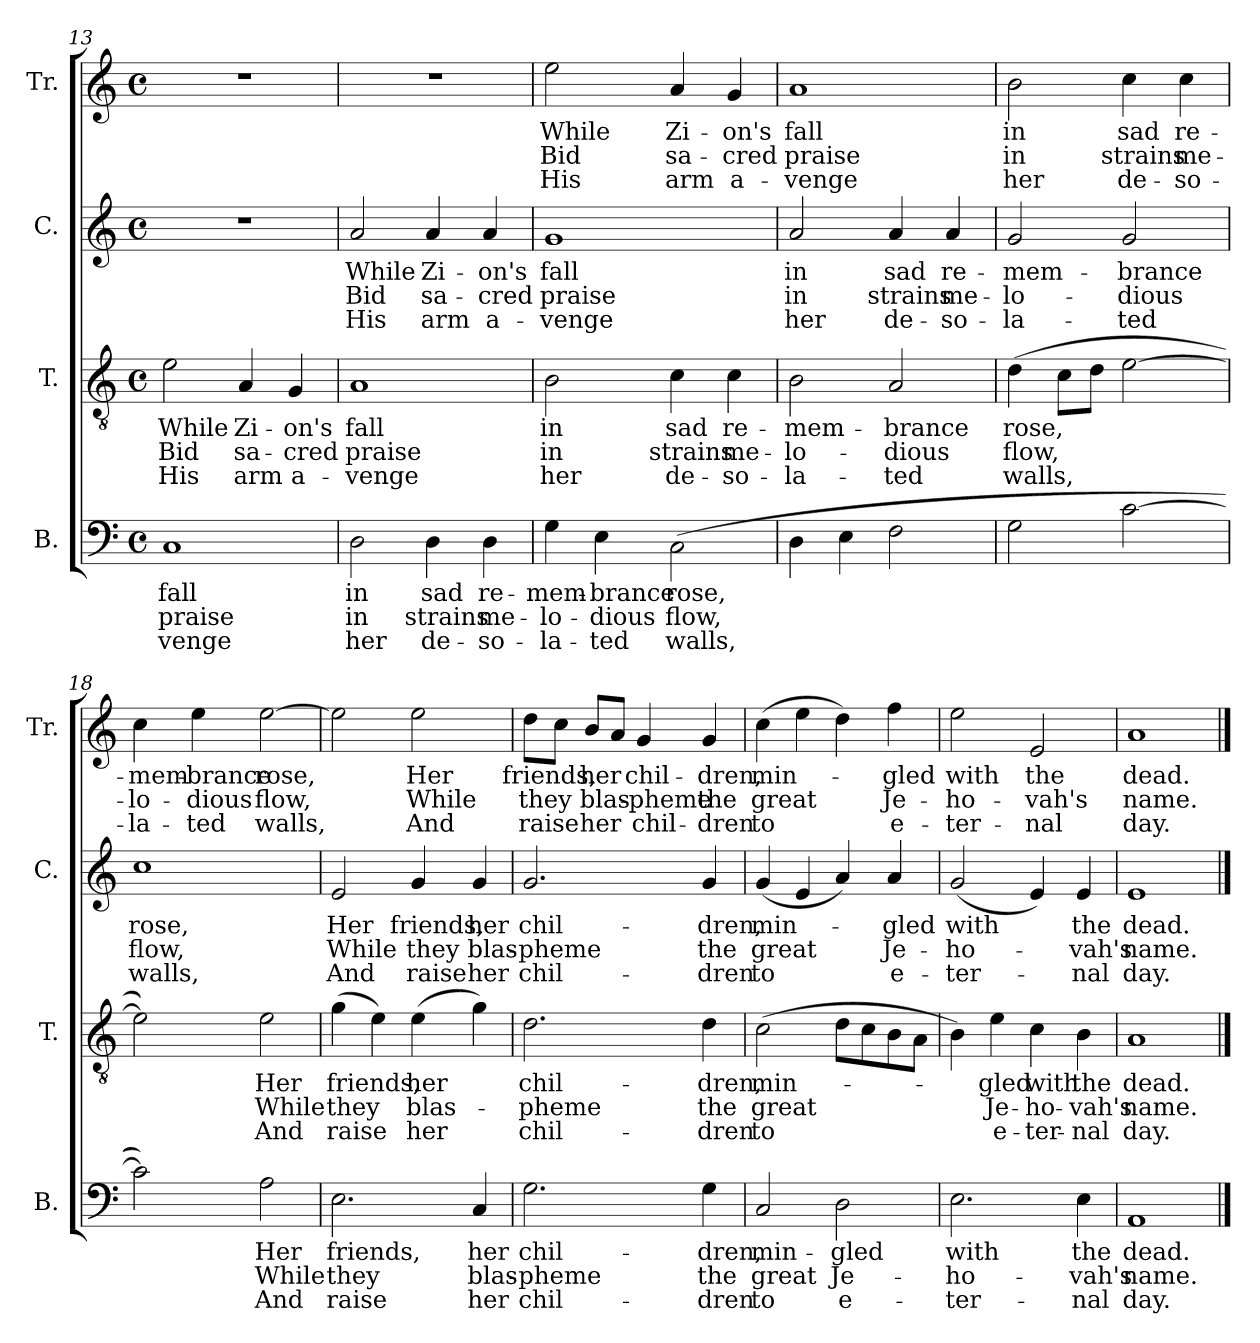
**kern	**text	**text	**text	**kern	**text	**text	**text	**kern	**text	**text	**text	**kern	**text	**text	**text
*part4	*part4	*part4	*part4	*part3	*part3	*part3	*part3	*part2	*part2	*part2	*part2	*part1	*part1	*part1	*part1
*staff4	*staff4	*staff4	*staff4	*staff3	*staff3	*staff3	*staff3	*staff2	*staff2	*staff2	*staff2	*staff1	*staff1	*staff1	*staff1
*I"B.	*	*	*	*I"T.	*	*	*	*I"C.	*	*	*	*I"Tr.	*	*	*
*I'B.	*	*	*	*I'T.	*	*	*	*I'C.	*	*	*	*I'Tr.	*	*	*
*clefF4	*	*	*	*clefGv2	*	*	*	*clefG2	*	*	*	*clefG2	*	*	*
*k[]	*	*	*	*k[]	*	*	*	*k[]	*	*	*	*k[]	*	*	*
*M4/4	*	*	*	*M4/4	*	*	*	*M4/4	*	*	*	*M4/4	*	*	*
*met(c)	*	*	*	*met(c)	*	*	*	*met(c)	*	*	*	*met(c)	*	*	*
=13	=13	=13	=13	=13	=13	=13	=13	=13	=13	=13	=13	=13	=13	=13	=13
1C	fall	praise	-venge	2e\	While	Bid	His	1r	.	.	.	1r	.	.	.
.	.	.	.	4A/	Zi-	sa-	arm	.	.	.	.	.	.	.	.
.	.	.	.	4G/	-on's	-cred	a-	.	.	.	.	.	.	.	.
=14	=14	=14	=14	=14	=14	=14	=14	=14	=14	=14	=14	=14	=14	=14	=14
2D\	in	in	her	1A	fall	praise	-venge	2a/	While	Bid	His	1r	.	.	.
4D\	sad	strains	de-	.	.	.	.	4a/	Zi-	sa-	arm	.	.	.	.
4D\	re-	me-	-so-	.	.	.	.	4a/	-on's	-cred	a-	.	.	.	.
=15	=15	=15	=15	=15	=15	=15	=15	=15	=15	=15	=15	=15	=15	=15	=15
4G\	-mem-	-lo-	-la-	2B\	in	in	her	1g	fall	praise	-venge	2ee\	While	Bid	His
4E\	-brance	-dious	-ted	.	.	.	.	.	.	.	.	.	.	.	.
(2C\	rose,	flow,	walls,	4c\	sad	strains	de-	.	.	.	.	4a/	Zi-	sa-	arm
.	.	.	.	4c\	re-	me-	-so-	.	.	.	.	4g/	-on's	-cred	a-
=16	=16	=16	=16	=16	=16	=16	=16	=16	=16	=16	=16	=16	=16	=16	=16
4D\	.	.	.	2B\	-mem-	-lo-	-la-	2a/	in	in	her	1a	fall	praise	-venge
4E\	.	.	.	.	.	.	.	.	.	.	.	.	.	.	.
2F\	.	.	.	2A/	-brance	-dious	-ted	4a/	sad	strains	de-	.	.	.	.
.	.	.	.	.	.	.	.	4a/	re-	me-	-so-	.	.	.	.
=17	=17	=17	=17	=17	=17	=17	=17	=17	=17	=17	=17	=17	=17	=17	=17
2G\	.	.	.	(4d\	rose,	flow,	walls,	2g/	-mem-	-lo-	-la-	2b\	in	in	her
.	.	.	.	8c\L	.	.	.	.	.	.	.	.	.	.	.
.	.	.	.	8d\J	.	.	.	.	.	.	.	.	.	.	.
[2c\	.	.	.	[2e\	.	.	.	2g/	-brance	-dious	-ted	4cc\	sad	strains	de-
.	.	.	.	.	.	.	.	.	.	.	.	4cc\	re-	me-	-so-
!!LO:LB:g=z
=18	=18	=18	=18	=18	=18	=18	=18	=18	=18	=18	=18	=18	=18	=18	=18
2c\])	.	.	.	2e\])	.	.	.	1cc	rose,	flow,	walls,	4cc\	-mem-	-lo-	-la-
.	.	.	.	.	.	.	.	.	.	.	.	4ee\	-brance	-dious	-ted
2A\	Her	While	And	2e\	Her	While	And	.	.	.	.	[2ee\	rose,	flow,	walls,
=19	=19	=19	=19	=19	=19	=19	=19	=19	=19	=19	=19	=19	=19	=19	=19
2.E\	friends,	they	raise	(4g\	friends,	they	raise	2e/	Her	While	And	2ee\]	.	.	.
.	.	.	.	4e\)	.	.	.	.	.	.	.	.	.	.	.
.	.	.	.	(4e\	her	blas-	her	4g/	friends,	they	raise	2ee\	Her	While	And
4C/	her	blas-	her	4g\)	.	.	.	4g/	her	blas-	her	.	.	.	.
=20	=20	=20	=20	=20	=20	=20	=20	=20	=20	=20	=20	=20	=20	=20	=20
2.G\	chil-	-pheme	chil-	2.d\	chil-	-pheme	chil-	2.g/	chil-	-pheme	chil-	8dd\L	friends,	they	raise
.	.	.	.	.	.	.	.	.	.	.	.	8cc\J	.	.	.
.	.	.	.	.	.	.	.	.	.	.	.	8b/L	her	blas-	her
.	.	.	.	.	.	.	.	.	.	.	.	8a/J	.	.	.
.	.	.	.	.	.	.	.	.	.	.	.	4g/	chil-	-pheme	chil-
4G\	-dren,	the	-dren	4d\	-dren,	the	-dren	4g/	-dren,	the	-dren	4g/	-dren,	the	-dren
=21	=21	=21	=21	=21	=21	=21	=21	=21	=21	=21	=21	=21	=21	=21	=21
2C/	min-	great	to	(2c\	min-	great	to	(4g/	min-	great	to	(4cc\	min-	great	to
.	.	.	.	.	.	.	.	4e/	.	.	.	4ee\	.	.	.
2D\	-gled	Je-	e-	8d\L	.	.	.	4a/)	.	.	.	4dd\)	.	.	.
.	.	.	.	8c\	.	.	.	.	.	.	.	.	.	.	.
.	.	.	.	8B\	.	.	.	4a/	-gled	Je-	e-	4ff\	-gled	Je-	e-
.	.	.	.	8A\J	.	.	.	.	.	.	.	.	.	.	.
=22	=22	=22	=22	=22	=22	=22	=22	=22	=22	=22	=22	=22	=22	=22	=22
2.E\	with	-ho-	-ter-	4B\)	.	.	.	(2g/	with	-ho-	-ter-	2ee\	with	-ho-	-ter-
.	.	.	.	4e\	-gled	Je-	e-	.	.	.	.	.	.	.	.
.	.	.	.	4c\	with	-ho-	-ter-	4e/)	.	.	.	2e/	the	-vah's	-nal
4E\	the	-vah's	-nal	4B\	the	-vah's	-nal	4e/	the	-vah's	-nal	.	.	.	.
=23	=23	=23	=23	=23	=23	=23	=23	=23	=23	=23	=23	=23	=23	=23	=23
1AA	dead.	name.	day.	1A	dead.	name.	day.	1e	dead.	name.	day.	1a	dead.	name.	day.
==	==	==	==	==	==	==	==	==	==	==	==	==	==	==	==
*-	*-	*-	*-	*-	*-	*-	*-	*-	*-	*-	*-	*-	*-	*-	*-
